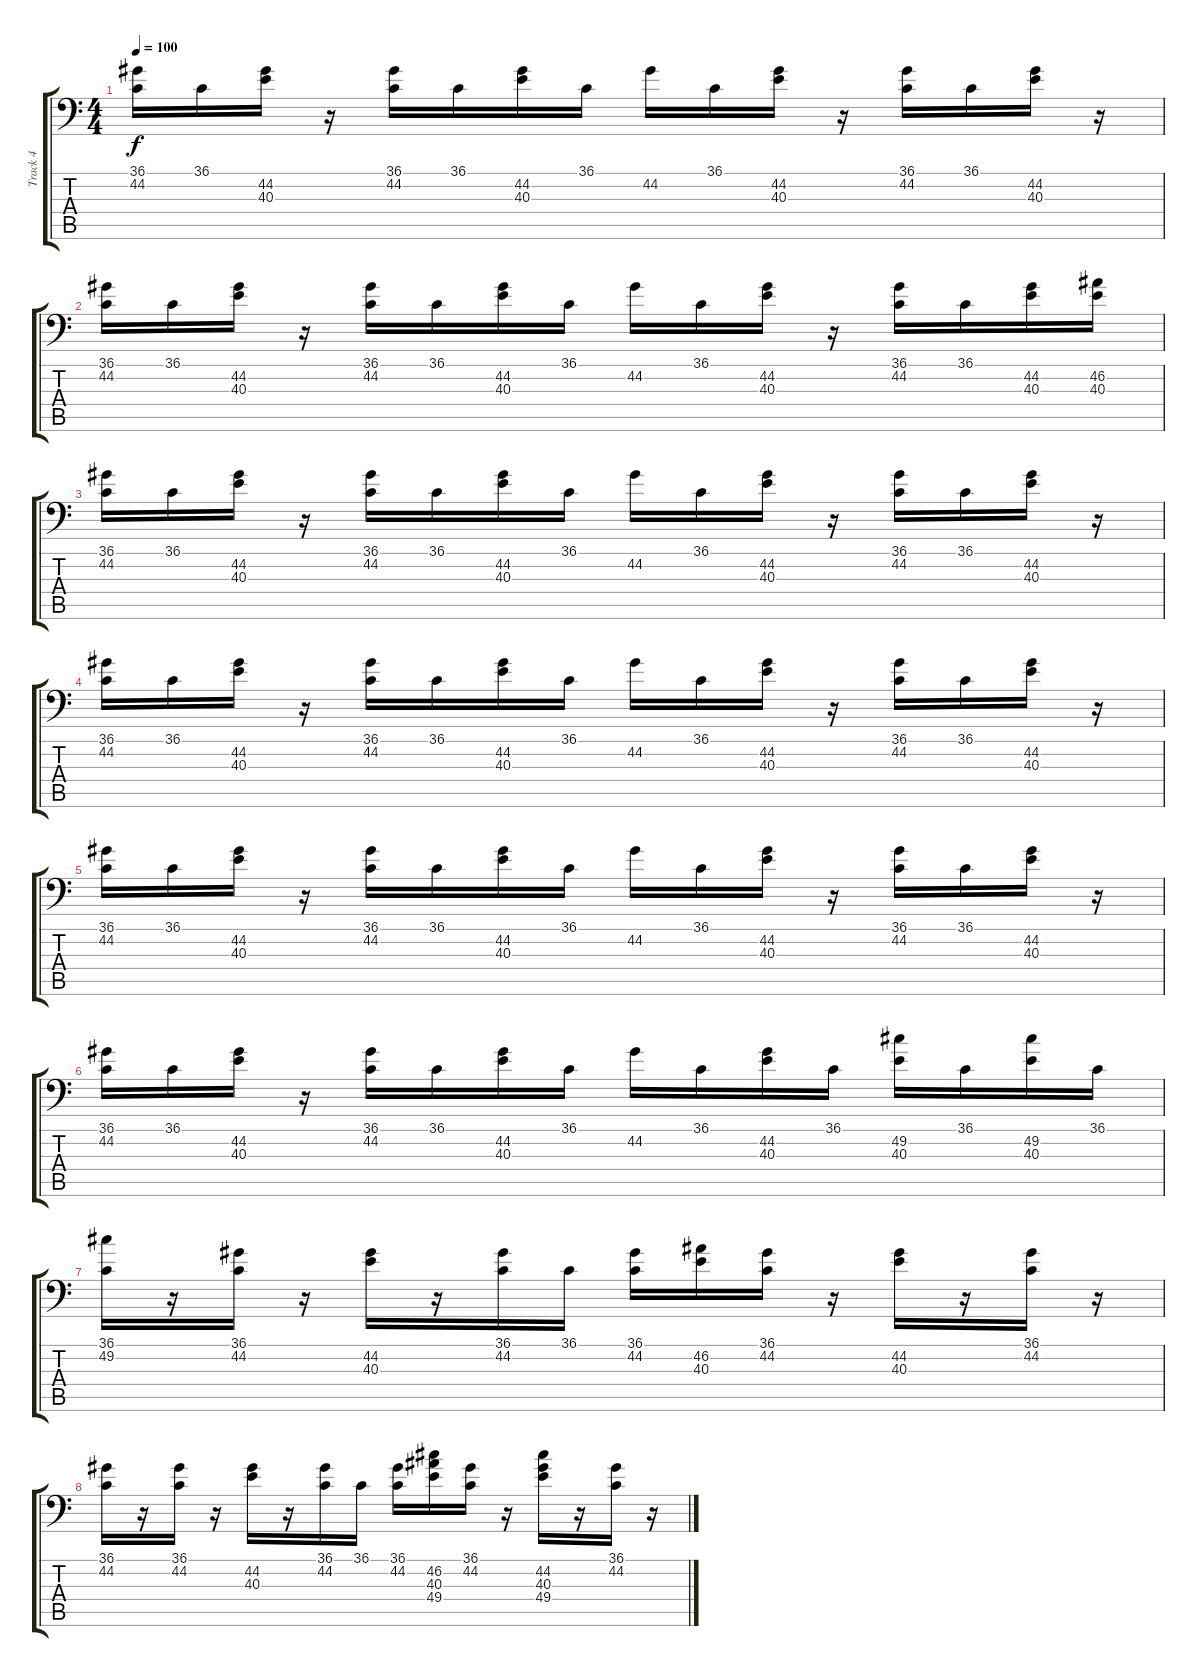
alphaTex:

\track ("Track 4" "Track 4") {instrument acousticgrandpiano}
\staff {score tabs}
\tuning (C-1 C-1 C-1 C-1 C-1 C-1) {hide}
\ts (4 4)
\tempo 100
\clef f4
\ks c
(36.1 44.2).16{dy f} 36.1.16 (44.2 40.3).16 r.16 (36.1 44.2).16 36.1.16 (44.2 40.3).16 36.1.16 44.2.16 36.1.16 (44.2 40.3).16 r.16 (36.1 44.2).16 36.1.16 (44.2 40.3).16 r.16 |
(36.1 44.2).16 36.1.16 (44.2 40.3).16 r.16 (36.1 44.2).16 36.1.16 (44.2 40.3).16 36.1.16 44.2.16 36.1.16 (44.2 40.3).16 r.16 (36.1 44.2).16 36.1.16 (44.2 40.3).16 (46.2 40.3).16 |
(36.1 44.2).16 36.1.16 (44.2 40.3).16 r.16 (36.1 44.2).16 36.1.16 (44.2 40.3).16 36.1.16 44.2.16 36.1.16 (44.2 40.3).16 r.16 (36.1 44.2).16 36.1.16 (44.2 40.3).16 r.16 |
(36.1 44.2).16 36.1.16 (44.2 40.3).16 r.16 (36.1 44.2).16 36.1.16 (44.2 40.3).16 36.1.16 44.2.16 36.1.16 (44.2 40.3).16 r.16 (36.1 44.2).16 36.1.16 (44.2 40.3).16 r.16 |
(36.1 44.2).16 36.1.16 (44.2 40.3).16 r.16 (36.1 44.2).16 36.1.16 (44.2 40.3).16 36.1.16 44.2.16 36.1.16 (44.2 40.3).16 r.16 (36.1 44.2).16 36.1.16 (44.2 40.3).16 r.16 |
(36.1 44.2).16 36.1.16 (44.2 40.3).16 r.16 (36.1 44.2).16 36.1.16 (44.2 40.3).16 36.1.16 44.2.16 36.1.16 (44.2 40.3).16 36.1.16 (49.2 40.3).16 36.1.16 (49.2 40.3).16 36.1.16 |
(36.1 49.2).16 r.16 (36.1 44.2).16 r.16 (44.2 40.3).16 r.16 (36.1 44.2).16 36.1.16 (36.1 44.2).16 (46.2 40.3).16 (36.1 44.2).16 r.16 (44.2 40.3).16 r.16 (36.1 44.2).16 r.16 |
(36.1 44.2).16 r.16 (36.1 44.2).16 r.16 (44.2 40.3).16 r.16 (36.1 44.2).16 36.1.16 (36.1 44.2).16 (46.2 40.3 49.4).16 (36.1 44.2).16 r.16 (44.2 40.3 49.4).16 r.16 (36.1 44.2).16 r.16
